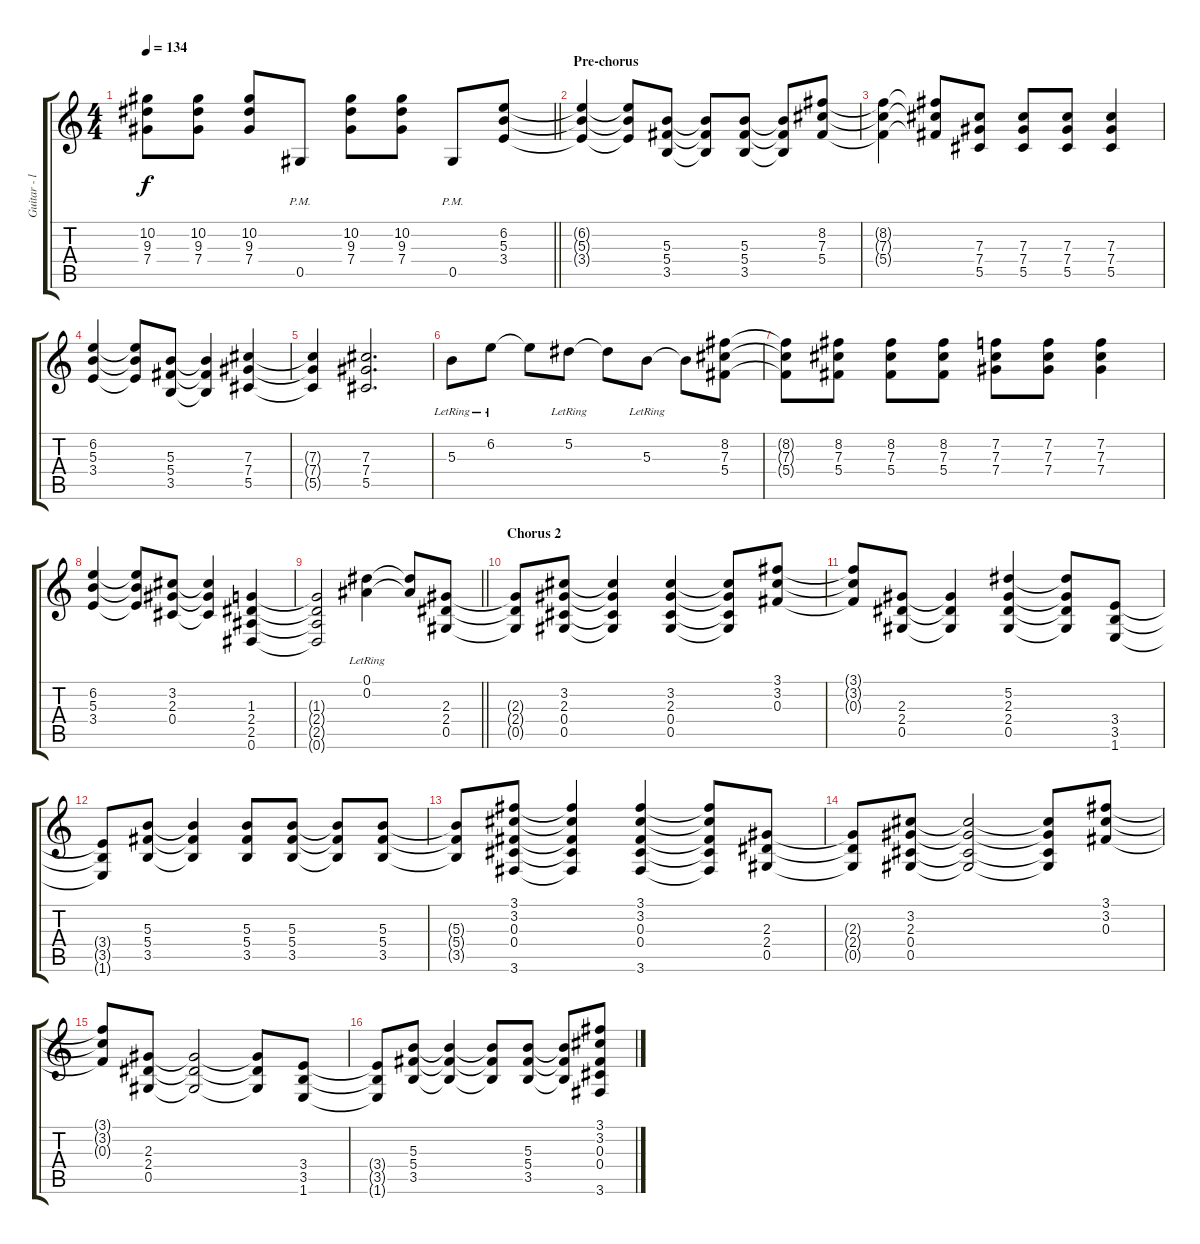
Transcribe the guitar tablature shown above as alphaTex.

\track ("Guitar - left" "Guitar - l") {instrument distortionguitar}
\staff {score tabs}
\tuning (Eb4 Bb3 Gb3 Db3 Ab2 Eb2) {hide}
\ts (4 4)
\tempo 134
\clef g2
\barLineRight lightlight
\ks c
(10.2{t} 9.3{t} 7.4{t}).8{dy f} (10.2 9.3 7.4).8 (10.2 9.3 7.4).8 0.5{pm}.8 (10.2 9.3 7.4).8 (10.2 9.3 7.4).8 0.5{pm}.8 (6.2 5.3 3.4).8 |
\section ("" "Pre-chorus")
(6.2{t} 5.3{t} 3.4{t}).4 (6.2{t} 5.3{t} 3.4{t}).8 (5.3 5.4 3.5).8 (5.3{t} 5.4{t} 3.5{t}).8 (5.3 5.4 3.5).8 (5.3{t} 5.4{t} 3.5{t}).8 (8.2 7.3 5.4).8 |
(8.2{t} 7.3{t} 5.4{t}).4 (8.2{t} 7.3{t} 5.4{t}).8 (7.3 7.4 5.5).8 (7.3 7.4 5.5).8 (7.3 7.4 5.5).8 (7.3 7.4 5.5).4 |
(6.2 5.3 3.4).4 (6.2{t} 5.3{t} 3.4{t}).8 (5.3 5.4 3.5).8 (5.3{t} 5.4{t} 3.5{t}).4 (7.3 7.4 5.5).4 |
(7.3{t} 7.4{t} 5.5{t}).4 (7.3 7.4 5.5).2{d} |
5.3{lr}.8 6.2{lr}.8 6.2{t}.8 5.2{lr}.8 5.2{t}.8 5.3{lr}.8 5.3{t}.8 (8.2 7.3 5.4).8 |
(8.2{t} 7.3{t} 5.4{t}).8 (8.2 7.3 5.4).8 (8.2 7.3 5.4).8 (8.2 7.3 5.4).8 (7.2 7.3 7.4).8 (7.2 7.3 7.4).8 (7.2 7.3 7.4).4 |
(6.2 5.3 3.4).4 (6.2{t} 5.3{t} 3.4{t}).8 (3.2 2.3 0.4).8 (3.2{t} 2.3{t} 0.4{t}).4 (1.3 2.4 2.5 0.6).4 |
\barLineRight lightlight
(1.3{t} 2.4{t} 2.5{t} 0.6{t}).2 (0.1{lr} 0.2{lr}).4 (0.1{t} 0.2{t}).8 (2.3 2.4 0.5).8 |
\section ("" "Chorus 2")
(2.3{t} 2.4{t} 0.5{t}).8 (3.2 2.3 0.4 0.5).8 (3.2{t} 2.3{t} 0.4{t} 0.5{t}).4 (3.2 2.3 0.4 0.5).4 (3.2{t} 2.3{t} 0.4{t} 0.5{t}).8 (3.1 3.2 0.3).8 |
(3.1{t} 3.2{t} 0.3{t}).8 (2.3 2.4 0.5).8 (2.3{t} 2.4{t} 0.5{t}).4 (5.2 2.3 2.4 0.5).4 (5.2{t} 2.3{t} 2.4{t} 0.5{t}).8 (3.4 3.5 1.6).8 |
(3.4{t} 3.5{t} 1.6{t}).8 (5.3 5.4 3.5).8 (5.3{t} 5.4{t} 3.5{t}).4 (5.3 5.4 3.5).8 (5.3 5.4 3.5).8 (5.3{t} 5.4{t} 3.5{t}).8 (5.3 5.4 3.5).8 |
(5.3{t} 5.4{t} 3.5{t}).8 (3.1 3.2 0.3 0.4 3.6).8 (3.1{t} 3.2{t} 0.3{t} 0.4{t} 3.6{t}).4 (3.1 3.2 0.3 0.4 3.6).4 (3.1{t} 3.2{t} 0.3{t} 0.4{t} 3.6{t}).8 (2.3 2.4 0.5).8 |
(2.3{t} 2.4{t} 0.5{t}).8 (3.2 2.3 0.4 0.5).8 (3.2{t} 2.3{t} 0.4{t} 0.5{t}).2 (3.2{t} 2.3{t} 0.4{t} 0.5{t}).8 (3.1 3.2 0.3).8 |
(3.1{t} 3.2{t} 0.3{t}).8 (2.3 2.4 0.5).8 (2.3{t} 2.4{t} 0.5{t}).2 (2.3{t} 2.4{t} 0.5{t}).8 (3.4 3.5 1.6).8 |
(3.4{t} 3.5{t} 1.6{t}).8 (5.3 5.4 3.5).8 (5.3{t} 5.4{t} 3.5{t}).4 (5.3{t} 5.4{t} 3.5{t}).8 (5.3 5.4 3.5).8 (5.3{t} 5.4{t} 3.5{t}).8 (3.1 3.2 0.3 0.4 3.6).8
